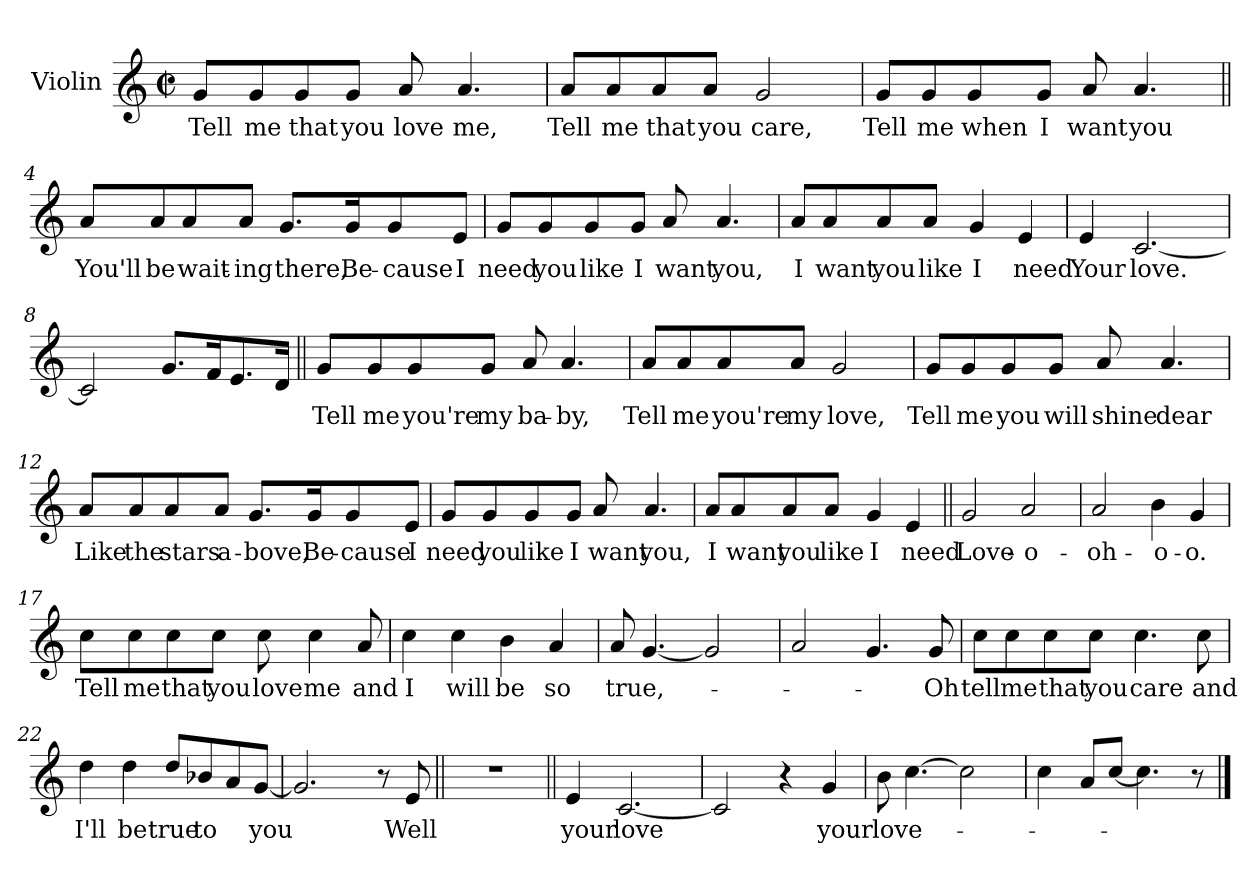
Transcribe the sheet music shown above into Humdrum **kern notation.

**kern	**text	**text
*part1	*part1	*part1
*staff1	*staff1	*staff1
*I"Violin	*	*
*I'Vln	*	*
*clefG2	*	*
*k[]	*	*
*C:	*	*
*M2/2	*	*
*met(c|)	*	*
=1	=1	=1
8g/L	Tell	.
8g/	me	.
8g/	that	.
8g/J	you	.
8a/	love	.
4.a/	me,	.
=2	=2	=2
8a/L	Tell	.
8a/	me	.
8a/	that	.
8a/J	you	.
2g/	care,	.
=3	=3	=3
8g/L	Tell	.
8g/	me	.
8g/	when	.
8g/J	I	.
8a/	want	.
4.a/	you	.
!!LO:LB:g=z
=4||	=4||	=4||
8a/L	You'll	.
8a/	be	.
8a/	wait-	.
8a/J	-ing	.
8.g/L	there,	.
16g/K	Be-	.
8g/	-cause	.
8e/J	I	.
=5	=5	=5
8g/L	need	.
8g/	you	.
8g/	like	.
8g/J	I	.
8a/	want	.
4.a/	you,	.
=6	=6	=6
8a/L	I	.
8a/	want	.
8a/	you	.
8a/J	like	.
4g/	I	.
4e/	need	.
!!LO:LB:g=z
=7	=7	=7
4e/	Your	.
[2.c/	love.	.
=8	=8	=8
2c/]	.	.
8.g/L	.	.
16f/K	.	.
8.e/	.	.
16d/Jk	.	.
=9||	=9||	=9||
8g/L	Tell	.
8g/	me	.
8g/	you're	.
8g/J	my	.
8a/	ba-	.
4.a/	-by,	.
=10	=10	=10
8a/L	Tell	.
8a/	me	.
8a/	you're	.
8a/J	my	.
2g/	love,	.
!!LO:LB:g=z
=11	=11	=11
8g/L	Tell	.
8g/	me	.
8g/	you	.
8g/J	will	.
8a/	shine	.
4.a/	dear	.
=12	=12	=12
8a/L	Like	.
8a/	the	.
8a/	stars	.
8a/J	a-	.
8.g/L	-bove,	.
16g/K	Be-	.
8g/	-cause	.
8e/J	I	.
=13	=13	=13
8g/L	need	.
8g/	you	.
8g/	like	.
8g/J	I	.
8a/	want	.
4.a/	you,	.
!!LO:LB:g=z
=14	=14	=14
8a/L	I	.
8a/	want	.
8a/	you	.
8a/J	like	.
4g/	I	.
4e/	need	.
=15||	=15||	=15||
2g/	Love-	.
2a/	-o-	.
=16	=16	=16
2a/	-oh-	.
4b\	-o-	.
4g/	-o.	.
=17	=17	=17
8cc\L	Tell	.
8cc\	me	.
8cc\	that	.
8cc\J	you	.
8cc\	love	.
4cc\	me	.
8a/	and	.
!!LO:LB:g=z
=18	=18	=18
4cc\	I	.
4cc\	will	.
4b\	be	.
4a/	so	.
=19	=19	=19
8a/	true,-	.
[4.g/	.	.
2g/]	.	.
=20	=20	=20
2a/	.	.
4.g/	.	.
8g/	Oh	.
=21	=21	=21
8cc\L	tell	.
8cc\	me	.
8cc\	that	.
8cc\J	you	.
4.cc\	care	.
8cc\	and	.
!!LO:LB:g=z
=22	=22	=22
4dd\	I'll	.
4dd\	be	.
8dd/L	true	.
8b-X/	to	.
8a/	.	.
[8g/J	you	.
=23	=23	=23
2.g/]	.	.
8r	.	.
8e/	Well	.
=24||	=24||	=24||
1r	.	.
=25||	=25||	=25||
4e/	your	.
[2.c/	love	.
=26	=26	=26
2c/]	.	.
4r	.	.
4g/	your	.
=27	=27	=27
8b\	love-	.
[4.cc\	.	.
2cc\]	.	.
=28	=28	=28
4cc\	.	.
8a/L	.	.
[8cc/J	.	.
4.cc\]	.	.
8r	.	.
==	==	==
*-	*-	*-
